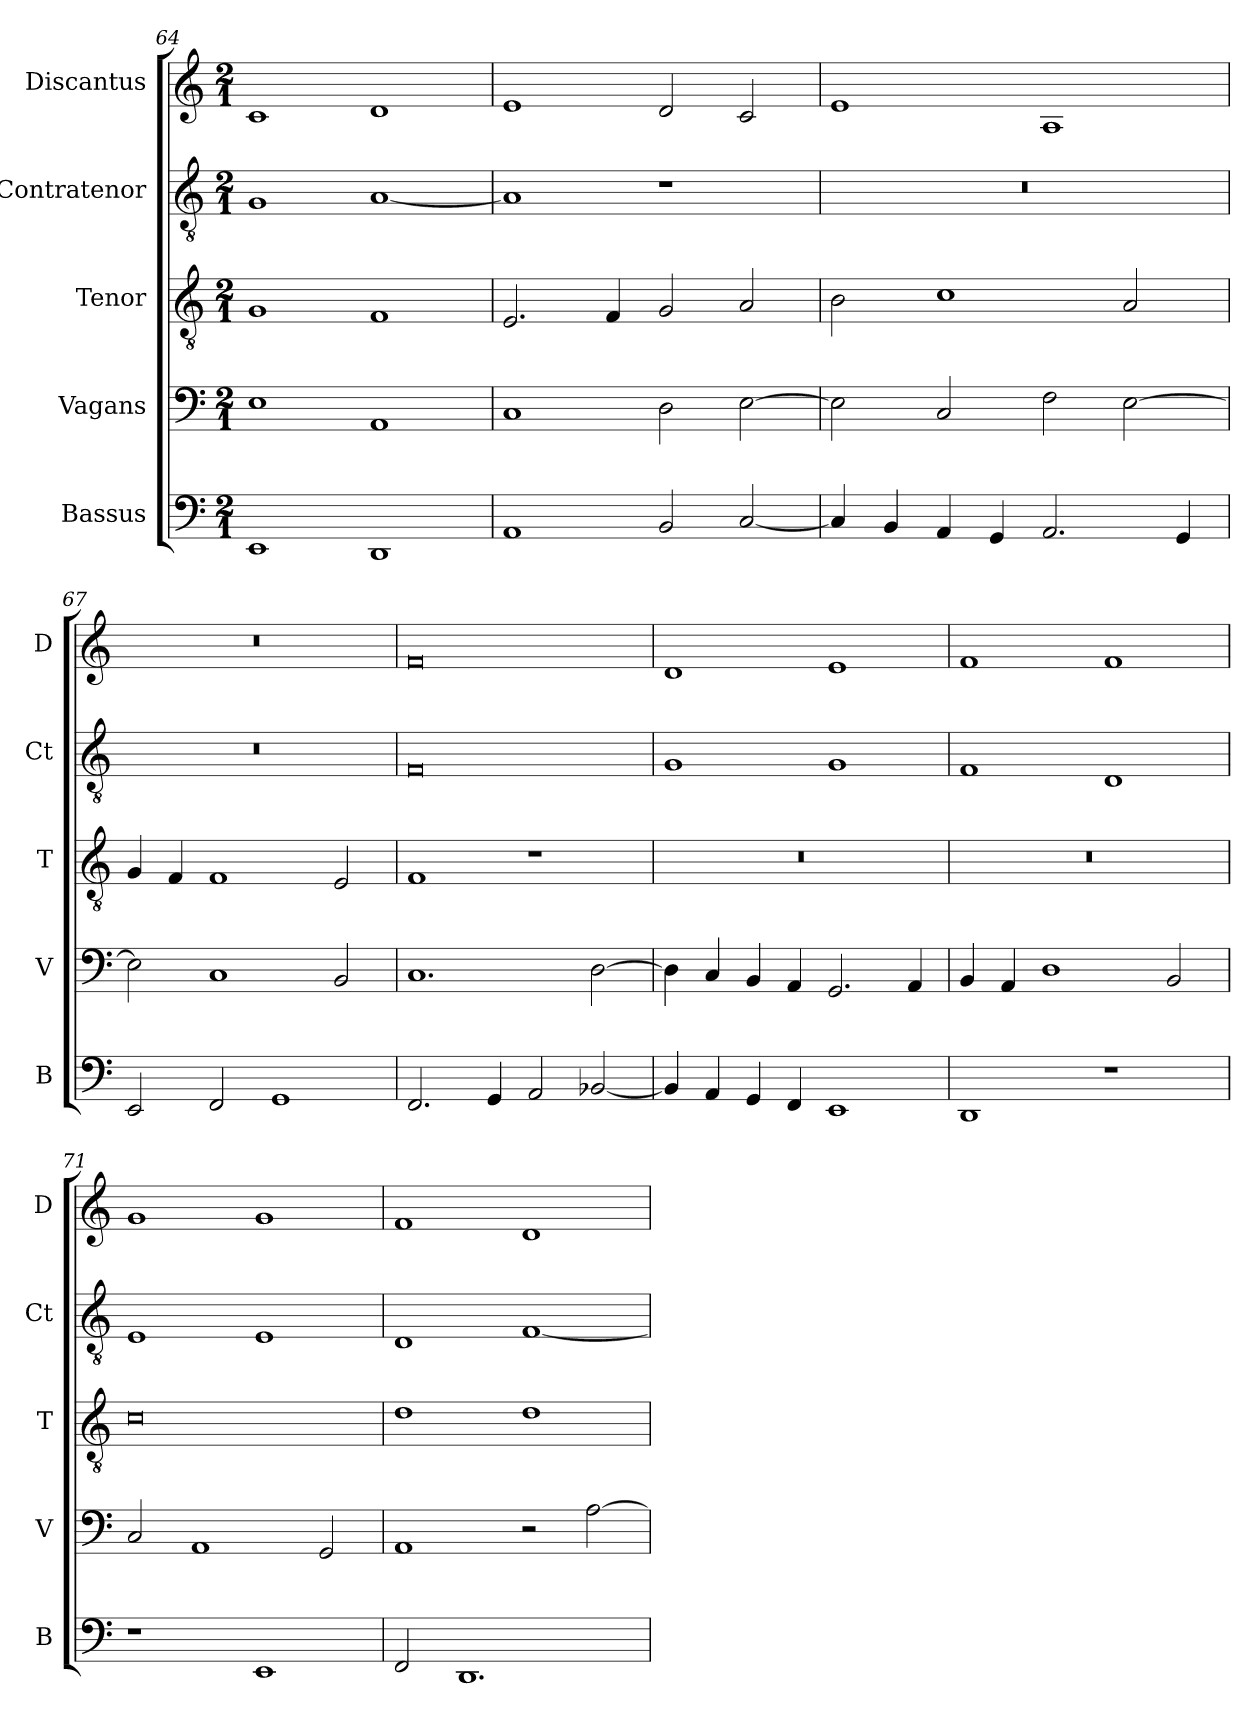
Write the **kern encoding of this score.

**kern	**kern	**kern	**kern	**kern
*part5	*part4	*part3	*part2	*part1
*staff5	*staff4	*staff3	*staff2	*staff1
*I"Bassus	*I"Vagans	*I"Tenor	*I"Contratenor	*I"Discantus
*I'B	*I'V	*I'T	*I'Ct	*I'D
*clefF4	*clefF4	*clefGv2	*clefGv2	*clefG2
*k[]	*k[]	*k[]	*k[]	*k[]
*M2/1	*M2/1	*M2/1	*M2/1	*M2/1
=64	=64	=64	=64	=64
1EE	1E	1G	1G	1c
1DD	1AA	1F	[1A	1d
=65	=65	=65	=65	=65
1AA	1C	2.E/	1A]	1e
.	.	4F/	.	.
2BB/	2D\	2G/	1r	2d/
[2C/	[2E\	2A/	.	2c/
=66	=66	=66	=66	=66
4C/]	2E\]	2B\	0r	1e
4BB/	.	.	.	.
4AA/	2C/	1c	.	.
4GG/	.	.	.	.
2.AA/	2F\	.	.	1A
.	[2E\	2A/	.	.
4GG/	.	.	.	.
=67	=67	=67	=67	=67
2EE/	2E\]	4G/	0r	0r
.	.	4F/	.	.
2FF/	1C	1F	.	.
1GG	.	.	.	.
.	2BB/	2E/	.	.
=68	=68	=68	=68	=68
2.FF/	1.C	1F	0F	0f
4GG/	.	.	.	.
2AA/	.	1r	.	.
[2BB-X/	[2D\	.	.	.
=69	=69	=69	=69	=69
4BB-/]	4D\]	0r	1G	1d
4AA/	4C/	.	.	.
4GG/	4BB/	.	.	.
4FF/	4AA/	.	.	.
1EE	2.GG/	.	1G	1e
.	4AA/	.	.	.
=70	=70	=70	=70	=70
1DD	4BB/	0r	1F	1f
.	4AA/	.	.	.
.	1D	.	.	.
1r	.	.	1D	1f
.	2BB/	.	.	.
=71	=71	=71	=71	=71
1r	2C/	0c	1E	1g
.	1AA	.	.	.
1EE	.	.	1E	1g
.	2GG/	.	.	.
=72	=72	=72	=72	=72
2FF/	1AA	1d	1D	1f
1.DD	.	.	.	.
.	2r	1d	[1F	1d
.	[2A\	.	.	.
=	=	=	=	=
*-	*-	*-	*-	*-
